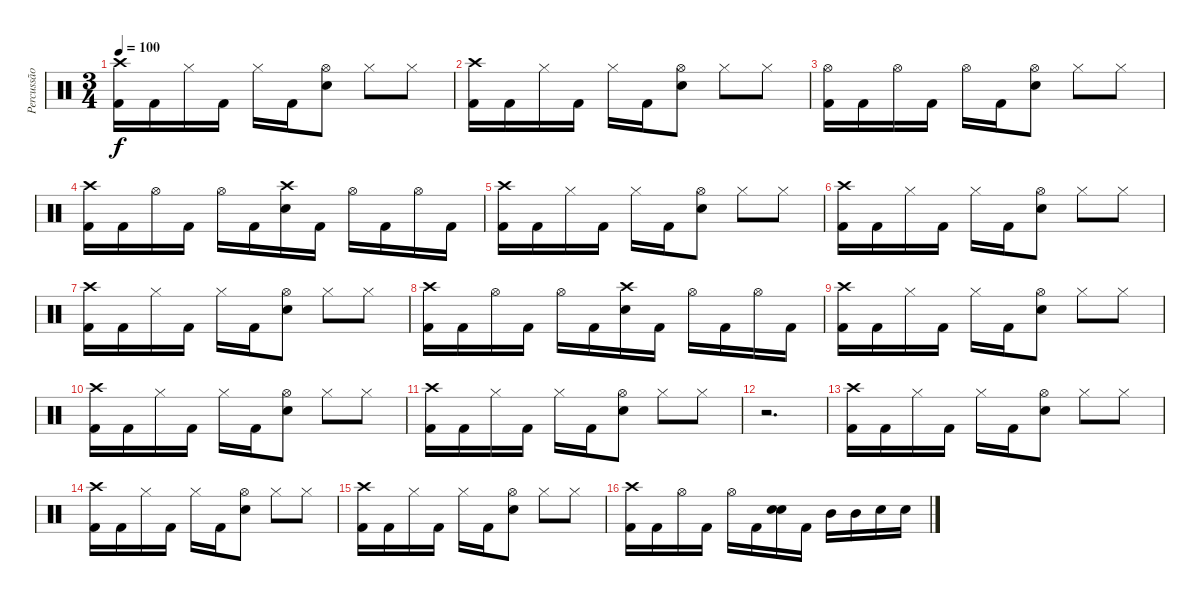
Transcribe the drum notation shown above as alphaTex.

\track ("Percussão" "Percussão") {instrument percussion}
\staff {score}
\articulation defaults
\ts (3 4)
\tempo 100
\clef neutral
\ks c
("Crash high (hit)" "Kick (hit) 2").16{dy f} "Kick (hit) 2".16 "Hi-Hat (closed)".16 "Kick (hit) 2".16 "Hi-Hat (closed)".16 "Kick (hit) 2".16 ("Hi-Hat (open)" "Electric Snare (hit)").8 "Hi-Hat (closed)".8 "Hi-Hat (closed)".8 |
("Crash high (hit)" "Kick (hit) 2").16 "Kick (hit) 2".16 "Hi-Hat (closed)".16 "Kick (hit) 2".16 "Hi-Hat (closed)".16 "Kick (hit) 2".16 ("Hi-Hat (open)" "Electric Snare (hit)").8 "Hi-Hat (closed)".8 "Hi-Hat (closed)".8 |
("Hi-Hat (open)" "Kick (hit) 2").16 "Kick (hit) 2".16 "Hi-Hat (open)".16 "Kick (hit) 2".16 "Hi-Hat (open)".16 "Kick (hit) 2".16 ("Hi-Hat (open)" "Electric Snare (hit)").8 "Hi-Hat (closed)".8 "Hi-Hat (closed)".8 |
("Crash high (hit)" "Kick (hit) 2").16 "Kick (hit) 2".16 "Hi-Hat (open)".16 "Kick (hit) 2".16 "Hi-Hat (open)".16 "Kick (hit) 2".16 ("Crash high (hit)" "Electric Snare (hit)").16 "Kick (hit) 2".16 "Hi-Hat (open)".16 "Kick (hit) 2".16 "Hi-Hat (open)".16 "Kick (hit) 2".16 |
("Crash high (hit)" "Kick (hit) 2").16 "Kick (hit) 2".16 "Hi-Hat (closed)".16 "Kick (hit) 2".16 "Hi-Hat (closed)".16 "Kick (hit) 2".16 ("Hi-Hat (open)" "Electric Snare (hit)").8 "Hi-Hat (closed)".8 "Hi-Hat (closed)".8 |
("Crash high (hit)" "Kick (hit) 2").16 "Kick (hit) 2".16 "Hi-Hat (closed)".16 "Kick (hit) 2".16 "Hi-Hat (closed)".16 "Kick (hit) 2".16 ("Hi-Hat (open)" "Electric Snare (hit)").8 "Hi-Hat (closed)".8 "Hi-Hat (closed)".8 |
("Crash high (hit)" "Kick (hit) 2").16 "Kick (hit) 2".16 "Hi-Hat (closed)".16 "Kick (hit) 2".16 "Hi-Hat (closed)".16 "Kick (hit) 2".16 ("Hi-Hat (open)" "Electric Snare (hit)").8 "Hi-Hat (closed)".8 "Hi-Hat (closed)".8 |
("Crash high (hit)" "Kick (hit) 2").16 "Kick (hit) 2".16 "Hi-Hat (open)".16 "Kick (hit) 2".16 "Hi-Hat (open)".16 "Kick (hit) 2".16 ("Crash high (hit)" "Electric Snare (hit)").16 "Kick (hit) 2".16 "Hi-Hat (open)".16 "Kick (hit) 2".16 "Hi-Hat (open)".16 "Kick (hit) 2".16 |
("Crash high (hit)" "Kick (hit) 2").16 "Kick (hit) 2".16 "Hi-Hat (closed)".16 "Kick (hit) 2".16 "Hi-Hat (closed)".16 "Kick (hit) 2".16 ("Hi-Hat (open)" "Electric Snare (hit)").8 "Hi-Hat (closed)".8 "Hi-Hat (closed)".8 |
("Crash high (hit)" "Kick (hit) 2").16 "Kick (hit) 2".16 "Hi-Hat (closed)".16 "Kick (hit) 2".16 "Hi-Hat (closed)".16 "Kick (hit) 2".16 ("Hi-Hat (open)" "Electric Snare (hit)").8 "Hi-Hat (closed)".8 "Hi-Hat (closed)".8 |
("Crash high (hit)" "Kick (hit) 2").16 "Kick (hit) 2".16 "Hi-Hat (closed)".16 "Kick (hit) 2".16 "Hi-Hat (closed)".16 "Kick (hit) 2".16 ("Hi-Hat (open)" "Electric Snare (hit)").8 "Hi-Hat (closed)".8 "Hi-Hat (closed)".8 |
r.2{d} |
("Crash high (hit)" "Kick (hit) 2").16 "Kick (hit) 2".16 "Hi-Hat (closed)".16 "Kick (hit) 2".16 "Hi-Hat (closed)".16 "Kick (hit) 2".16 ("Hi-Hat (open)" "Electric Snare (hit)").8 "Hi-Hat (closed)".8 "Hi-Hat (closed)".8 |
("Crash high (hit)" "Kick (hit) 2").16 "Kick (hit) 2".16 "Hi-Hat (closed)".16 "Kick (hit) 2".16 "Hi-Hat (closed)".16 "Kick (hit) 2".16 ("Hi-Hat (open)" "Electric Snare (hit)").8 "Hi-Hat (closed)".8 "Hi-Hat (closed)".8 |
("Crash high (hit)" "Kick (hit) 2").16 "Kick (hit) 2".16 "Hi-Hat (closed)".16 "Kick (hit) 2".16 "Hi-Hat (closed)".16 "Kick (hit) 2".16 ("Hi-Hat (open)" "Electric Snare (hit)").8 "Hi-Hat (closed)".8 "Hi-Hat (closed)".8 |
("Crash high (hit)" "Kick (hit) 2").16 "Kick (hit) 2".16 "Hi-Hat (open)".16 "Kick (hit) 2".16 "Hi-Hat (open)".16 "Kick (hit) 2".16 ("Electric Snare (hit)" "Electric Snare (hit)").16{bd 480} "Kick (hit) 2".16 "Mid Tom (hit)".16 "Mid Tom (hit)".16 "Electric Snare (hit)".16 "Electric Snare (hit)".16
